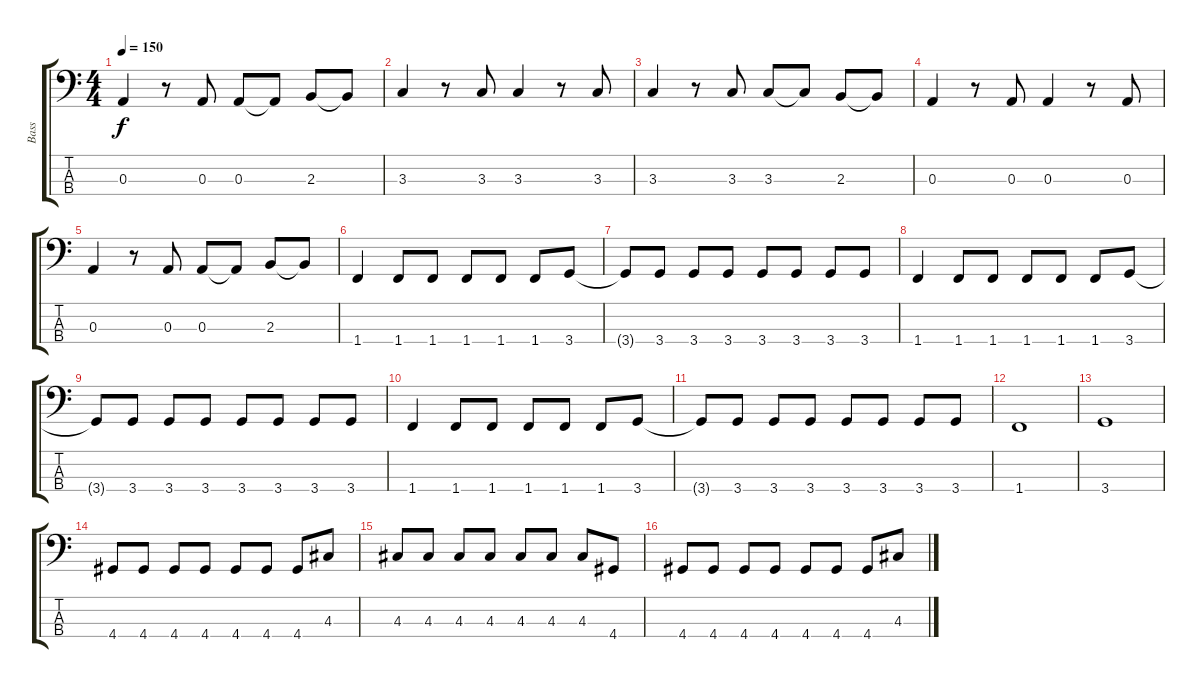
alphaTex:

\track ("Bass" "Bass") {instrument electricbassfinger}
\staff {score tabs}
\tuning (G2 D2 A1 E1) {hide}
\ts (4 4)
\tempo 150
\clef f4
\ks c
0.3.4{dy f} r.8 0.3.8 0.3.8 0.3{t}.8 2.3.8 2.3{t}.8 |
3.3.4 r.8 3.3.8 3.3.4 r.8 3.3.8 |
3.3.4 r.8 3.3.8 3.3.8 3.3{t}.8 2.3.8 2.3{t}.8 |
0.3.4 r.8 0.3.8 0.3.4 r.8 0.3.8 |
0.3.4 r.8 0.3.8 0.3.8 0.3{t}.8 2.3.8 2.3{t}.8 |
1.4.4 1.4.8 1.4.8 1.4.8 1.4.8 1.4.8 3.4.8 |
3.4{t}.8 3.4.8 3.4.8 3.4.8 3.4.8 3.4.8 3.4.8 3.4.8 |
1.4.4 1.4.8 1.4.8 1.4.8 1.4.8 1.4.8 3.4.8 |
3.4{t}.8 3.4.8 3.4.8 3.4.8 3.4.8 3.4.8 3.4.8 3.4.8 |
1.4.4 1.4.8 1.4.8 1.4.8 1.4.8 1.4.8 3.4.8 |
3.4{t}.8 3.4.8 3.4.8 3.4.8 3.4.8 3.4.8 3.4.8 3.4.8 |
1.4.1 |
3.4.1 |
4.4.8 4.4.8 4.4.8 4.4.8 4.4.8 4.4.8 4.4.8 4.3.8 |
4.3.8 4.3.8 4.3.8 4.3.8 4.3.8 4.3.8 4.3.8 4.4.8 |
4.4.8 4.4.8 4.4.8 4.4.8 4.4.8 4.4.8 4.4.8 4.3.8
